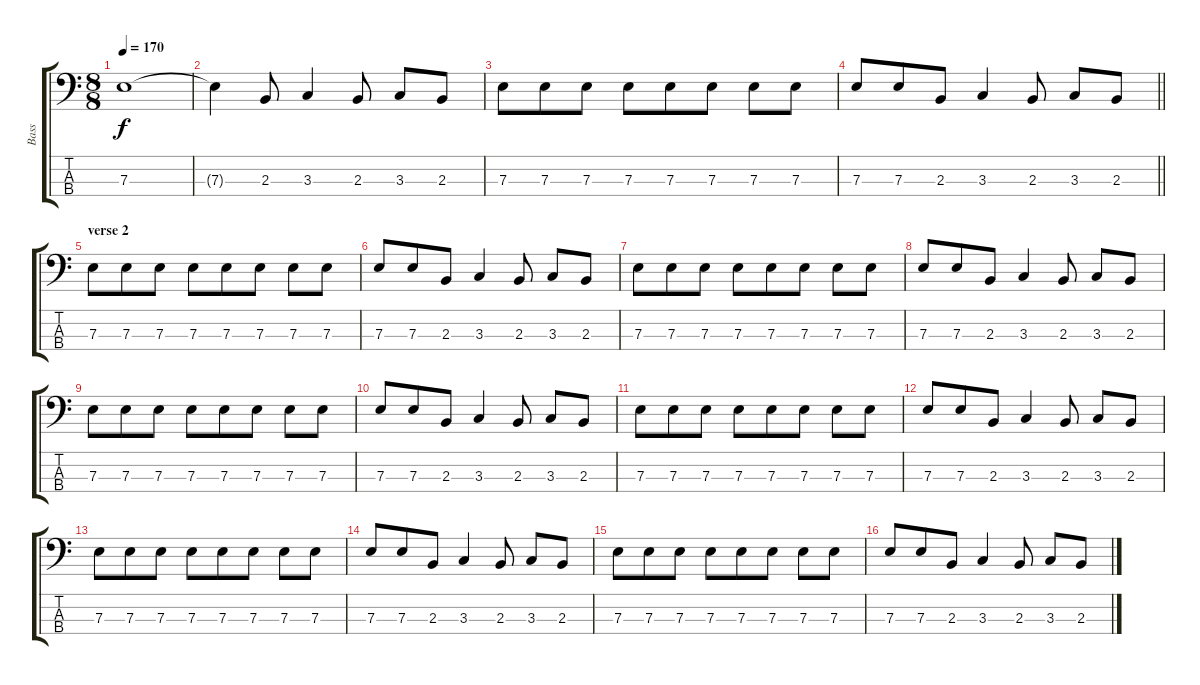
\track ("Bass" "Bass") {instrument electricbassfinger}
\staff {score tabs}
\tuning (G2 D2 A1 E1) {hide}
\ts (8 8)
\tempo 170
\clef f4
\ks c
7.3.1{dy f} |
7.3{t}.4 2.3.8 3.3.4 2.3.8 3.3.8 2.3.8 |
7.3.8 7.3.8 7.3.8 7.3.8 7.3.8 7.3.8 7.3.8 7.3.8 |
\barLineRight lightlight
7.3.8 7.3.8 2.3.8 3.3.4 2.3.8 3.3.8 2.3.8 |
\section ("" "verse 2")
7.3.8 7.3.8 7.3.8 7.3.8 7.3.8 7.3.8 7.3.8 7.3.8 |
7.3.8 7.3.8 2.3.8 3.3.4 2.3.8 3.3.8 2.3.8 |
7.3.8 7.3.8 7.3.8 7.3.8 7.3.8 7.3.8 7.3.8 7.3.8 |
7.3.8 7.3.8 2.3.8 3.3.4 2.3.8 3.3.8 2.3.8 |
7.3.8 7.3.8 7.3.8 7.3.8 7.3.8 7.3.8 7.3.8 7.3.8 |
7.3.8 7.3.8 2.3.8 3.3.4 2.3.8 3.3.8 2.3.8 |
7.3.8 7.3.8 7.3.8 7.3.8 7.3.8 7.3.8 7.3.8 7.3.8 |
7.3.8 7.3.8 2.3.8 3.3.4 2.3.8 3.3.8 2.3.8 |
7.3.8 7.3.8 7.3.8 7.3.8 7.3.8 7.3.8 7.3.8 7.3.8 |
7.3.8 7.3.8 2.3.8 3.3.4 2.3.8 3.3.8 2.3.8 |
7.3.8 7.3.8 7.3.8 7.3.8 7.3.8 7.3.8 7.3.8 7.3.8 |
7.3.8 7.3.8 2.3.8 3.3.4 2.3.8 3.3.8 2.3.8
